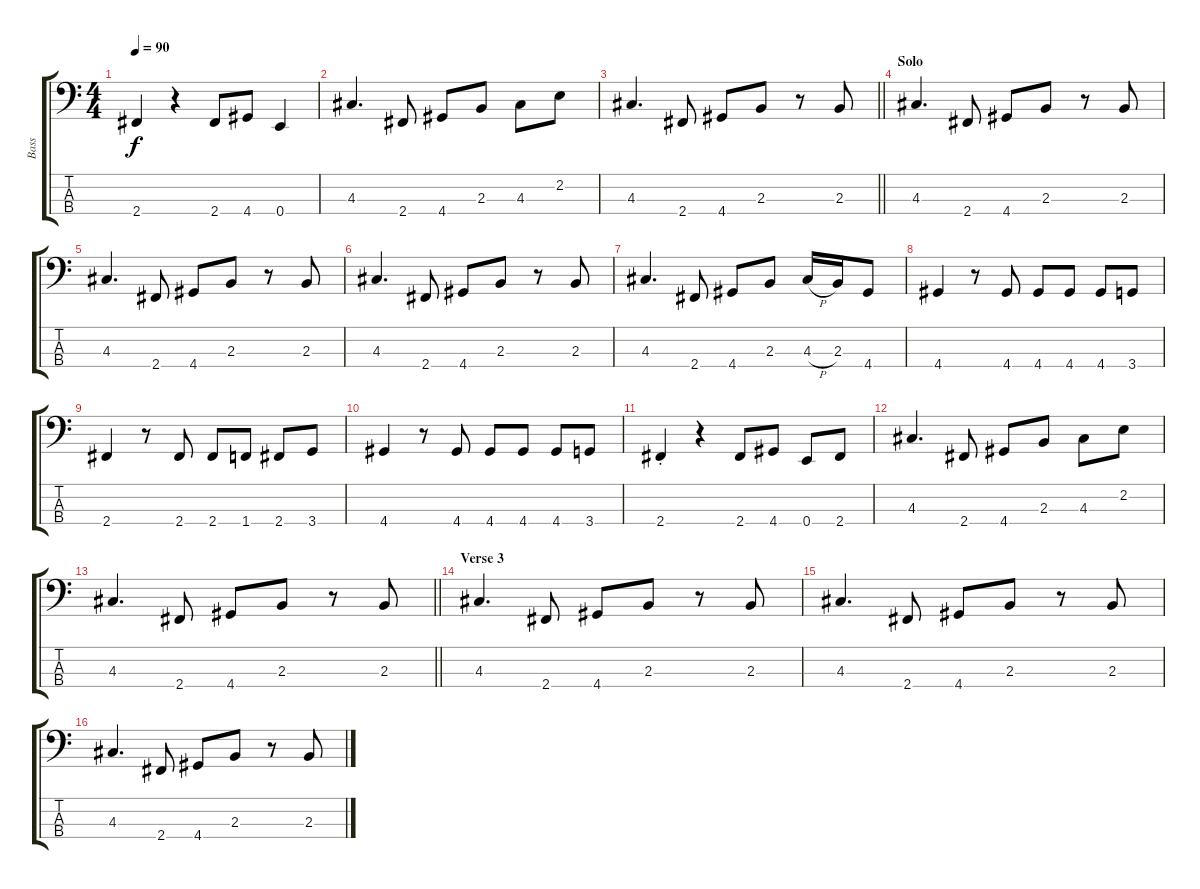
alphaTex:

\track ("Bass" "Bass") {instrument electricbassfinger}
\staff {score tabs}
\tuning (G2 D2 A1 E1) {hide}
\ts (4 4)
\tempo 90
\clef f4
\ks c
2.4.4{dy f} r.4 2.4.8 4.4.8 0.4.4 |
4.3.4{d} 2.4.8 4.4.8 2.3.8 4.3.8 2.2.8 |
\barLineRight lightlight
4.3.4{d} 2.4.8 4.4.8 2.3.8 r.8 2.3.8 |
\section ("" "Solo")
4.3.4{d} 2.4.8 4.4.8 2.3.8 r.8 2.3.8 |
4.3.4{d} 2.4.8 4.4.8 2.3.8 r.8 2.3.8 |
4.3.4{d} 2.4.8 4.4.8 2.3.8 r.8 2.3.8 |
4.3.4{d} 2.4.8 4.4.8 2.3.8 4.3{h}.16 2.3.16 4.4.8 |
4.4.4 r.8 4.4.8 4.4.8 4.4.8 4.4.8 3.4.8 |
2.4.4 r.8 2.4.8 2.4.8 1.4.8 2.4.8 3.4.8 |
4.4.4 r.8 4.4.8 4.4.8 4.4.8 4.4.8 3.4.8 |
2.4{st}.4 r.4 2.4.8 4.4.8 0.4.8 2.4.8 |
4.3.4{d} 2.4.8 4.4.8 2.3.8 4.3.8 2.2.8 |
\barLineRight lightlight
4.3.4{d} 2.4.8 4.4.8 2.3.8 r.8 2.3.8 |
\section ("" "Verse 3")
4.3.4{d} 2.4.8 4.4.8 2.3.8 r.8 2.3.8 |
4.3.4{d} 2.4.8 4.4.8 2.3.8 r.8 2.3.8 |
4.3.4{d} 2.4.8 4.4.8 2.3.8 r.8 2.3.8
